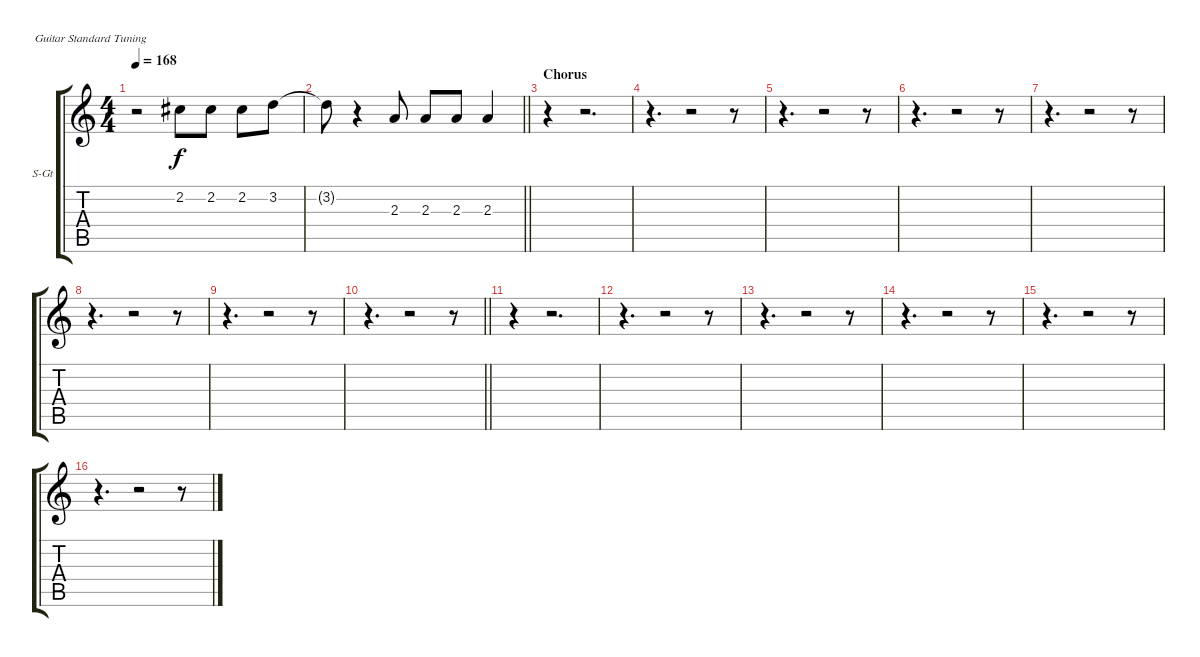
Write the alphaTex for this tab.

\bracketExtendMode groupsimilarinstruments
\firstSystemTrackNameOrientation horizontal
\otherSystemsTrackNameOrientation horizontal
\track ("Tom" "S-Gt") {instrument tenorsax}
\staff {score tabs}
\tuning (E4 B3 G3 D3 A2 E2)
\displaytranspose 12
\ts (4 4)
\tempo 168
\clef g2
\ks c
r.2{dy f} 2.2.8 2.2.8 2.2.8 3.2.8 |
\barLineRight lightlight
3.2{t}.8 r.4 2.3.8 2.3.8 2.3.8 2.3.4 |
\section ("" "Chorus")
r.4 r.2{d} |
r.4{d} r.2 r.8 |
r.4{d} r.2 r.8 |
r.4{d} r.2 r.8 |
r.4{d} r.2 r.8 |
r.4{d} r.2 r.8 |
r.4{d} r.2 r.8 |
\barLineRight lightlight
r.4{d} r.2 r.8 |
\section ("" "")
r.4 r.2{d} |
r.4{d} r.2 r.8 |
r.4{d} r.2 r.8 |
r.4{d} r.2 r.8 |
r.4{d} r.2 r.8 |
r.4{d} r.2 r.8
